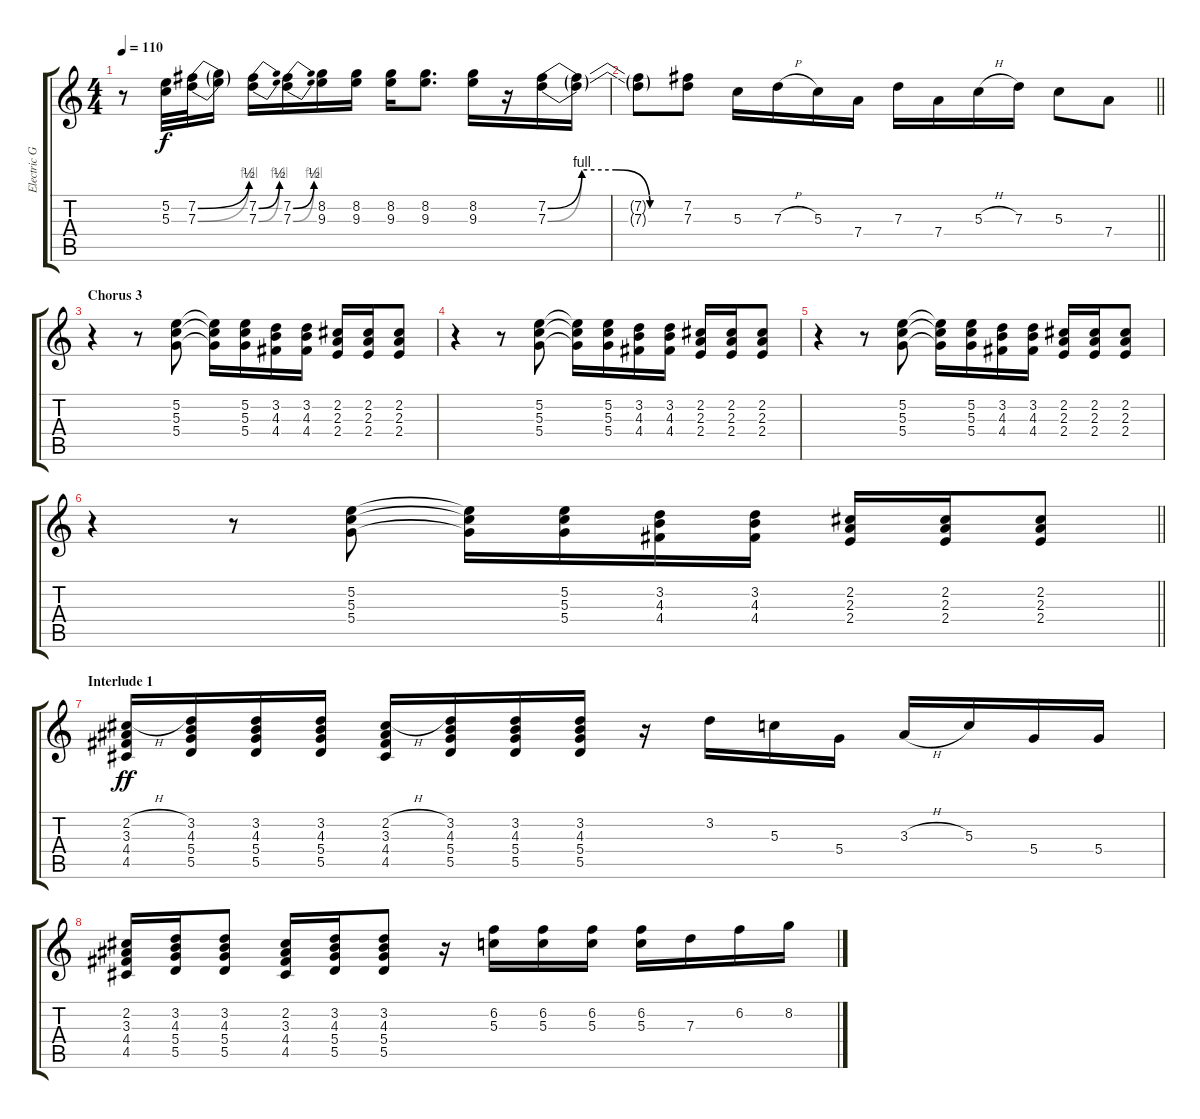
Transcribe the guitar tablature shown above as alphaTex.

\track ("Electric Guitar I" "Electric G") {instrument distortionguitar}
\staff {score tabs}
\tuning (E4 B3 G3 D3 A2 E2) {hide}
\ts (4 4)
\tempo 110
\clef g2
\ks c
r.8{dy f} (5.2 5.3).32 (7.2{be (bend 0 0 60 2)} 7.3{be (bend 0 0 60 4)}).32 (7.2{t} 7.3{t}).16 (7.2{be (bend 0 0 60 2)} 7.3{be (bend 0 0 60 4)}).16 (7.2{be (bend 0 0 60 2)} 7.3{be (bend 0 0 60 4)}).16 (8.2 9.3).16 (8.2 9.3).16 (8.2 9.3).16 (8.2 9.3).8{d} (8.2 9.3).16 r.16 (7.2{be (custom 0 0 15 4 30 4 45 0 60 0)} 7.3{be (custom 0 0 15 4 30 4 45 0 60 0)}).16 (7.2{t} 7.3{t}).16 |
\barLineRight lightlight
(7.2{t} 7.3{t}).8 (7.2 7.3).8 5.3.16 7.3{h}.16 5.3.16 7.4.16 7.3.16 7.4.16 5.3{h}.16 7.3.16 5.3.8 7.4.8 |
\section ("" "Chorus 3")
r.4 r.8 (5.2 5.3 5.4).8 (5.2{t} 5.3{t} 5.4{t}).16 (5.2 5.3 5.4).16 (3.2 4.3 4.4).16 (3.2 4.3 4.4).16 (2.2 2.3 2.4).16 (2.2 2.3 2.4).16 (2.2 2.3 2.4).8 |
r.4 r.8 (5.2 5.3 5.4).8 (5.2{t} 5.3{t} 5.4{t}).16 (5.2 5.3 5.4).16 (3.2 4.3 4.4).16 (3.2 4.3 4.4).16 (2.2 2.3 2.4).16 (2.2 2.3 2.4).16 (2.2 2.3 2.4).8 |
r.4 r.8 (5.2 5.3 5.4).8 (5.2{t} 5.3{t} 5.4{t}).16 (5.2 5.3 5.4).16 (3.2 4.3 4.4).16 (3.2 4.3 4.4).16 (2.2 2.3 2.4).16 (2.2 2.3 2.4).16 (2.2 2.3 2.4).8 |
\barLineRight lightlight
r.4 r.8 (5.2 5.3 5.4).8 (5.2{t} 5.3{t} 5.4{t}).16 (5.2 5.3 5.4).16 (3.2 4.3 4.4).16 (3.2 4.3 4.4).16 (2.2 2.3 2.4).16 (2.2 2.3 2.4).16 (2.2 2.3 2.4).8 |
\section ("" "Interlude 1")
(2.2{h} 3.3 4.4 4.5).16{dy ff} (3.2 4.3 5.4 5.5).16 (3.2 4.3 5.4 5.5).16 (3.2 4.3 5.4 5.5).16 (2.2{h} 3.3 4.4 4.5).16 (3.2 4.3 5.4 5.5).16 (3.2 4.3 5.4 5.5).16 (3.2 4.3 5.4 5.5).16 r.16 3.2.16 5.3.16 5.4.16 3.3{h}.16 5.3.16 5.4.16 5.4.16 |
(2.2 3.3 4.4 4.5).16 (3.2 4.3 5.4 5.5).16 (3.2 4.3 5.4 5.5).8 (2.2 3.3 4.4 4.5).16 (3.2 4.3 5.4 5.5).16 (3.2 4.3 5.4 5.5).8 r.16 (6.2 5.3).16 (6.2 5.3).16 (6.2 5.3).16 (6.2 5.3).16 7.3.16 6.2.16 8.2.16
